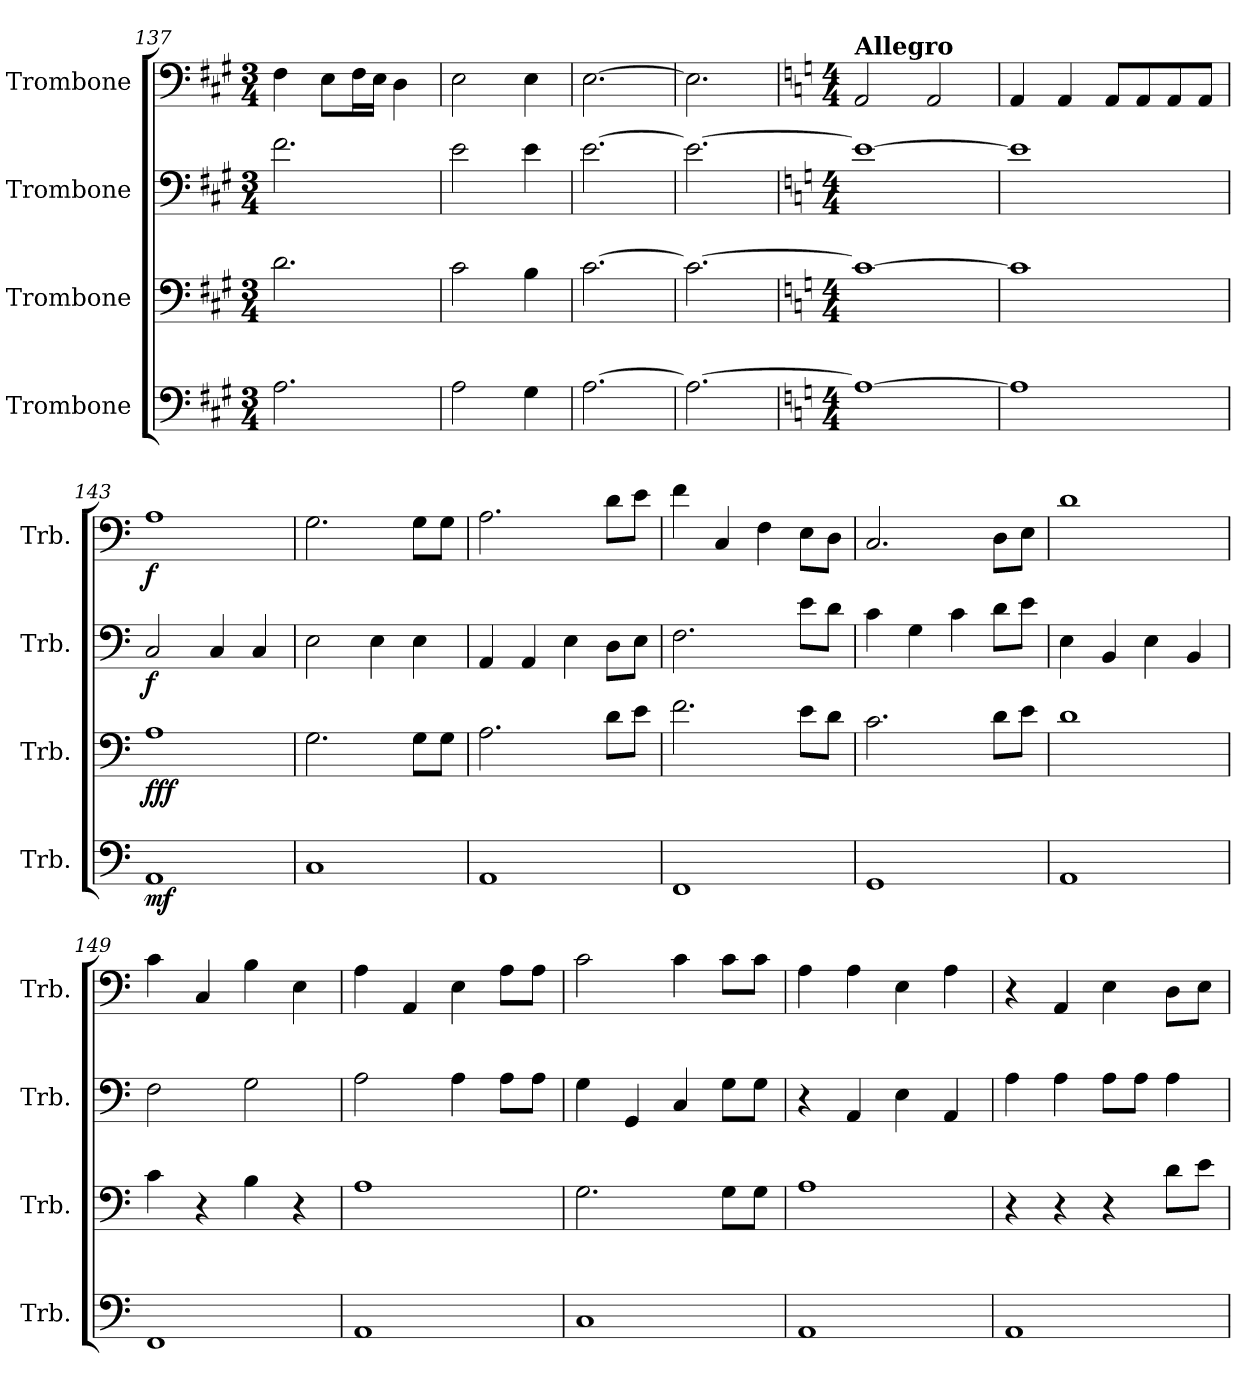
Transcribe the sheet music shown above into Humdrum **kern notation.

**kern	**dynam	**kern	**dynam	**kern	**dynam	**kern	**dynam
*part4	*part4	*part3	*part3	*part2	*part2	*part1	*part1
*staff4	*staff4	*staff3	*staff3	*staff2	*staff2	*staff1	*staff1
*I"Trombone	*	*I"Trombone	*	*I"Trombone	*	*I"Trombone	*
*I'Trb.	*	*I'Trb.	*	*I'Trb.	*	*I'Trb.	*
*clefF4	*	*clefF4	*	*clefF4	*	*clefF4	*
*k[f#c#g#]	*	*k[f#c#g#]	*	*k[f#c#g#]	*	*k[f#c#g#]	*
*M3/4	*	*M3/4	*	*M3/4	*	*M3/4	*
=137	=137	=137	=137	=137	=137	=137	=137
2.A\	.	2.d\	.	2.f#\	.	4F#\	.
.	.	.	.	.	.	8E\L	.
.	.	.	.	.	.	16F#\L	.
.	.	.	.	.	.	16E\JJ	.
.	.	.	.	.	.	4D\	.
=138	=138	=138	=138	=138	=138	=138	=138
2A\	.	2c#\	.	2e\	.	2E\	.
4G#\	.	4B\	.	4e\	.	4E\	.
=139	=139	=139	=139	=139	=139	=139	=139
[2.A\	.	[2.c#\	.	[2.e\	.	[2.E\	.
=140	=140	=140	=140	=140	=140	=140	=140
2.A\_	.	2.c#\_	.	2.e\_	.	2.E\]	.
=141	=141	=141	=141	=141	=141	=141	=141
*k[]	*	*k[]	*	*k[]	*	*k[]	*
*M4/4	*	*M4/4	*	*M4/4	*	*M4/4	*
!	!	!	!	!	!	!LO:TX:a:B:t=Allegro	!
1A_	.	1c#_	.	1e_	.	2AA/	.
.	.	.	.	.	.	2AA/	.
!!LO:PB:g=z
=142	=142	=142	=142	=142	=142	=142	=142
1A]	.	1c#]	.	1e]	.	4AA/	.
.	.	.	.	.	.	4AA/	.
.	.	.	.	.	.	8AA/L	.
.	.	.	.	.	.	8AA/	.
.	.	.	.	.	.	8AA/	.
.	.	.	.	.	.	8AA/J	.
=143	=143	=143	=143	=143	=143	=143	=143
!	!LO:DY:b	!	!LO:DY:b	!	!LO:DY:b	!	!LO:DY:b
1AA	mf	1A	fff	2C/	f	1A	f
.	.	.	.	4C/	.	.	.
.	.	.	.	4C/	.	.	.
=144	=144	=144	=144	=144	=144	=144	=144
1C	.	2.G\	.	2E\	.	2.G\	.
.	.	.	.	4E\	.	.	.
.	.	8G\L	.	4E\	.	8G\L	.
.	.	8G\J	.	.	.	8G\J	.
=145	=145	=145	=145	=145	=145	=145	=145
1AA	.	2.A\	.	4AA/	.	2.A\	.
.	.	.	.	4AA/	.	.	.
.	.	.	.	4E\	.	.	.
.	.	8d\L	.	8D\L	.	8d\L	.
.	.	8e\J	.	8E\J	.	8e\J	.
=146	=146	=146	=146	=146	=146	=146	=146
1FF	.	2.f\	.	2.F\	.	4f\	.
.	.	.	.	.	.	4C/	.
.	.	.	.	.	.	4F\	.
.	.	8e\L	.	8e\L	.	8E\L	.
.	.	8d\J	.	8d\J	.	8D\J	.
=147	=147	=147	=147	=147	=147	=147	=147
1GG	.	2.c\	.	4c\	.	2.C/	.
.	.	.	.	4G\	.	.	.
.	.	.	.	4c\	.	.	.
.	.	8d\L	.	8d\L	.	8D\L	.
.	.	8e\J	.	8e\J	.	8E\J	.
=148	=148	=148	=148	=148	=148	=148	=148
1AA	.	1d	.	4E\	.	1d	.
.	.	.	.	4BB/	.	.	.
.	.	.	.	4E\	.	.	.
.	.	.	.	4BB/	.	.	.
!!LO:LB:g=z
=149	=149	=149	=149	=149	=149	=149	=149
1FF	.	4c\	.	2F\	.	4c\	.
.	.	4r	.	.	.	4C/	.
.	.	4B\	.	2G\	.	4B\	.
.	.	4r	.	.	.	4E\	.
=150	=150	=150	=150	=150	=150	=150	=150
1AA	.	1A	.	2A\	.	4A\	.
.	.	.	.	.	.	4AA/	.
.	.	.	.	4A\	.	4E\	.
.	.	.	.	8A\L	.	8A\L	.
.	.	.	.	8A\J	.	8A\J	.
=151	=151	=151	=151	=151	=151	=151	=151
1C	.	2.G\	.	4G\	.	2c\	.
.	.	.	.	4GG/	.	.	.
.	.	.	.	4C/	.	4c\	.
.	.	8G\L	.	8G\L	.	8c\L	.
.	.	8G\J	.	8G\J	.	8c\J	.
=152	=152	=152	=152	=152	=152	=152	=152
1AA	.	1A	.	4r	.	4A\	.
.	.	.	.	4AA/	.	4A\	.
.	.	.	.	4E\	.	4E\	.
.	.	.	.	4AA/	.	4A\	.
=153	=153	=153	=153	=153	=153	=153	=153
1AA	.	4r	.	4A\	.	4r	.
.	.	4r	.	4A\	.	4AA/	.
.	.	4r	.	8A\L	.	4E\	.
.	.	.	.	8A\J	.	.	.
.	.	8d\L	.	4A\	.	8D\L	.
.	.	8e\J	.	.	.	8E\J	.
=	=	=	=	=	=	=	=
*-	*-	*-	*-	*-	*-	*-	*-
